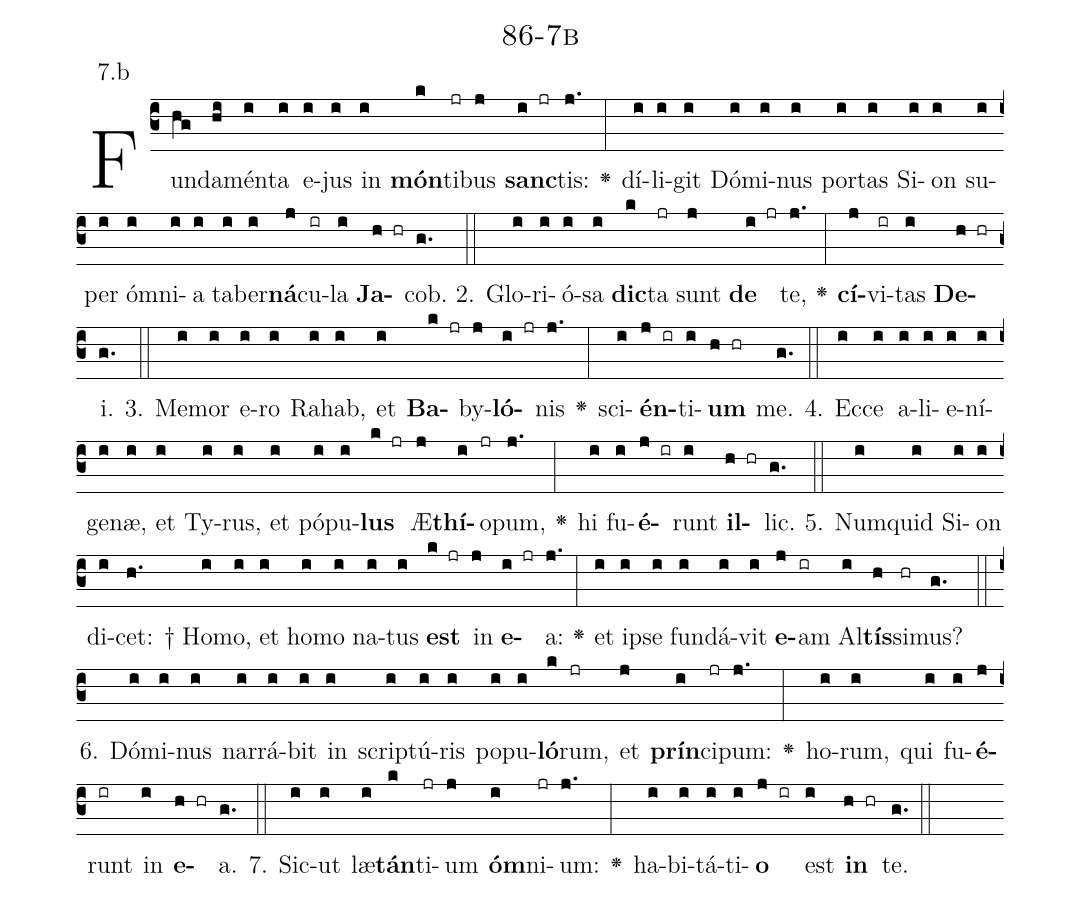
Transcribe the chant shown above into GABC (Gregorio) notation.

name: 86-7b;
annotation: 7.b;
%%
(c3)Fun(hg)da(hi)mén(i)ta(i) e(i)jus(i) in(i) <b>món</b>(k)ti(jr)bus(j) <b>sanc</b>(i jr)tis:(j.) <v>\greheightstar</v>(:) dí(i)li(i)git(i) Dó(i)mi(i)nus(i) por(i)tas(i) Si(i)on(i) su(i)per(i) óm(i)ni(i)a(i) ta(i)ber(i)<b>ná</b>(j)cu(ir)la(i) <b>Ja</b>(h hr)cob.(g.) (::)
2. Glo(i)ri(i)ó(i)sa(i) <b>dic</b>(k)ta(jr) sunt(j) <b>de</b>(i jr) te,(j.) <v>\greheightstar</v>(:) <b>cí</b>(j)vi(ir)tas(i) <b>De</b>(h hr)i.(g.) (::)
3. Me(i)mor(i) e(i)ro(i) Ra(i)hab,(i) et(i) <b>Ba</b>(k jr)by(j)<b>ló</b>(i jr)nis(j.) <v>\greheightstar</v>(:) sci(i)<b>én</b>(j ir)ti(i)<b>um</b>(h hr) me.(g.) (::)
4. Ec(i)ce(i) a(i)li(i)e(i)ní(i)ge(i)næ,(i) et(i) Ty(i)rus,(i) et(i) pó(i)pu(i)<b>lus</b>(k jr) Æ(j)<b>thí</b>(i)o(jr)pum,(j.) <v>\greheightstar</v>(:) hi(i) fu(i)<b>é</b>(j ir)runt(i) <b>il</b>(h hr)lic.(g.) (::)
5. Num(i)quid(i) Si(i)on(i) di(i)cet: †(h.) Ho(i)mo,(i) et(i) ho(i)mo(i) na(i)tus(i) <b>est</b>(k jr) in(j) <b>e</b>(i jr)a:(j.) <v>\greheightstar</v>(:) et(i) ip(i)se(i) fun(i)dá(i)vit(i) <b>e</b>(j)am(ir) Al(i)<b>tís</b>(h)si(hr)mus?(g.) (::)
6. Dó(i)mi(i)nus(i) nar(i)rá(i)bit(i) in(i) scrip(i)tú(i)ris(i) po(i)pu(i)<b>ló</b>(k)rum,(jr) et(j) <b>prín</b>(i)ci(jr)pum:(j.) <v>\greheightstar</v>(:) ho(i)rum,(i) qui(i) fu(i)<b>é</b>(j)runt(ir) in(i) <b>e</b>(h hr)a.(g.) (::)
7. Sic(i)ut(i) læ(i)<b>tán</b>(k)ti(jr)um(j) <b>óm</b>(i)ni(jr)um:(j.) <v>\greheightstar</v>(:) ha(i)bi(i)tá(i)ti(i)<b>o</b>(j ir) est(i) <b>in</b>(h hr) te.(g.) (::)
